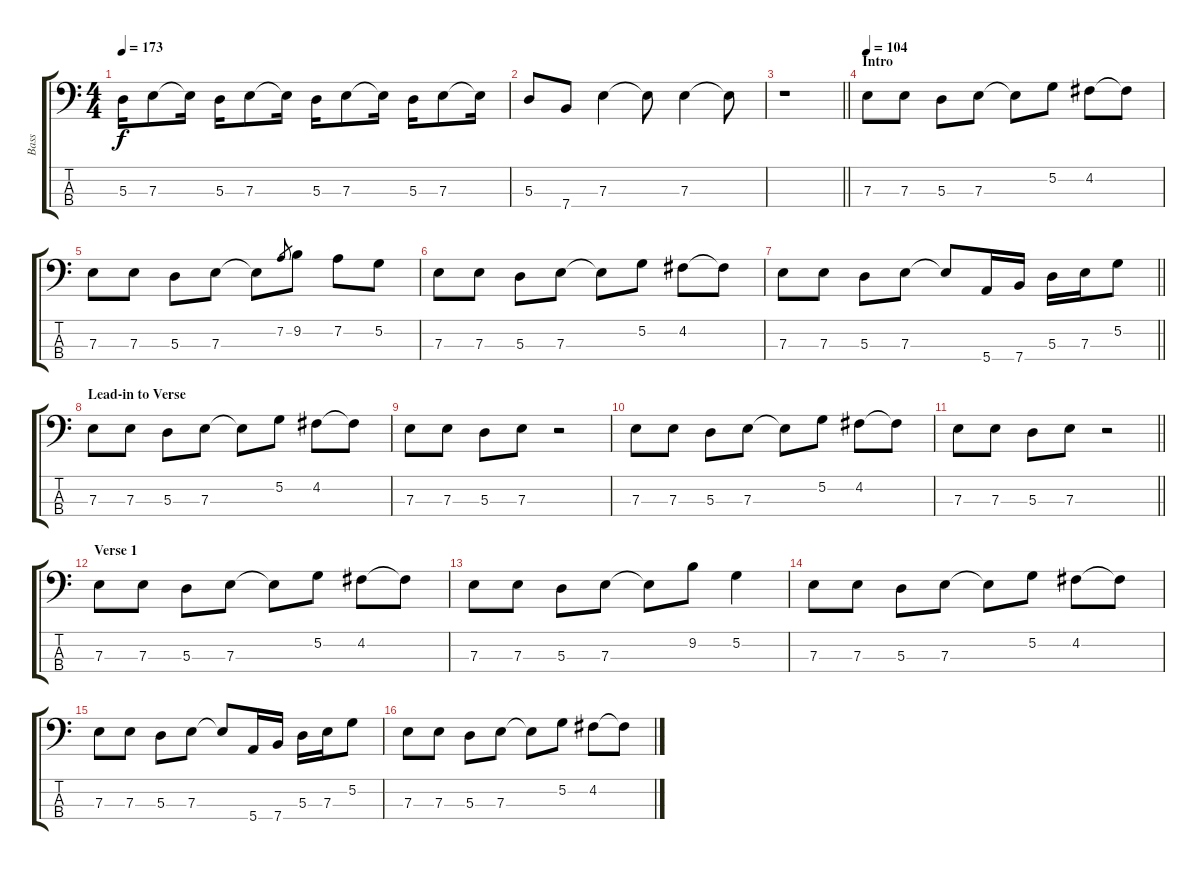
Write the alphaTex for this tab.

\track ("Bass" "Bass") {instrument electricbassfinger}
\staff {score tabs}
\tuning (G2 D2 A1 E1) {hide}
\ts (4 4)
\tempo 173
\clef f4
\ks c
5.3.16{dy f} 7.3.8 7.3{t}.16 5.3.16 7.3.8 7.3{t}.16 5.3.16 7.3.8 7.3{t}.16 5.3.16 7.3.8 7.3{t}.16 |
5.3.8 7.4.8 7.3.4 7.3{t}.8 7.3.4 7.3{t}.8 |
\barLineRight lightlight
r.1 |
\section ("" "Intro")
\tempo 104
7.3.8 7.3.8 5.3.8 7.3.8 7.3{t}.8 5.2.8 4.2.8 4.2{t}.8 |
7.3.8 7.3.8 5.3.8 7.3.8 7.3{t}.8 7.2.8{gr} 9.2.8 7.2.8 5.2.8 |
7.3.8 7.3.8 5.3.8 7.3.8 7.3{t}.8 5.2.8 4.2.8 4.2{t}.8 |
\barLineRight lightlight
7.3.8 7.3.8 5.3.8 7.3.8 7.3{t}.8 5.4.16 7.4.16 5.3.16 7.3.16 5.2.8 |
\section ("" "Lead-in to Verse")
7.3.8 7.3.8 5.3.8 7.3.8 7.3{t}.8 5.2.8 4.2.8 4.2{t}.8 |
7.3.8 7.3.8 5.3.8 7.3.8 r.2 |
7.3.8 7.3.8 5.3.8 7.3.8 7.3{t}.8 5.2.8 4.2.8 4.2{t}.8 |
\barLineRight lightlight
7.3.8 7.3.8 5.3.8 7.3.8 r.2 |
\section ("" "Verse 1")
7.3.8 7.3.8 5.3.8 7.3.8 7.3{t}.8 5.2.8 4.2.8 4.2{t}.8 |
7.3.8 7.3.8 5.3.8 7.3.8 7.3{t}.8 9.2.8 5.2.4 |
7.3.8 7.3.8 5.3.8 7.3.8 7.3{t}.8 5.2.8 4.2.8 4.2{t}.8 |
7.3.8 7.3.8 5.3.8 7.3.8 7.3{t}.8 5.4.16 7.4.16 5.3.16 7.3.16 5.2.8 |
7.3.8 7.3.8 5.3.8 7.3.8 7.3{t}.8 5.2.8 4.2.8 4.2{t}.8
